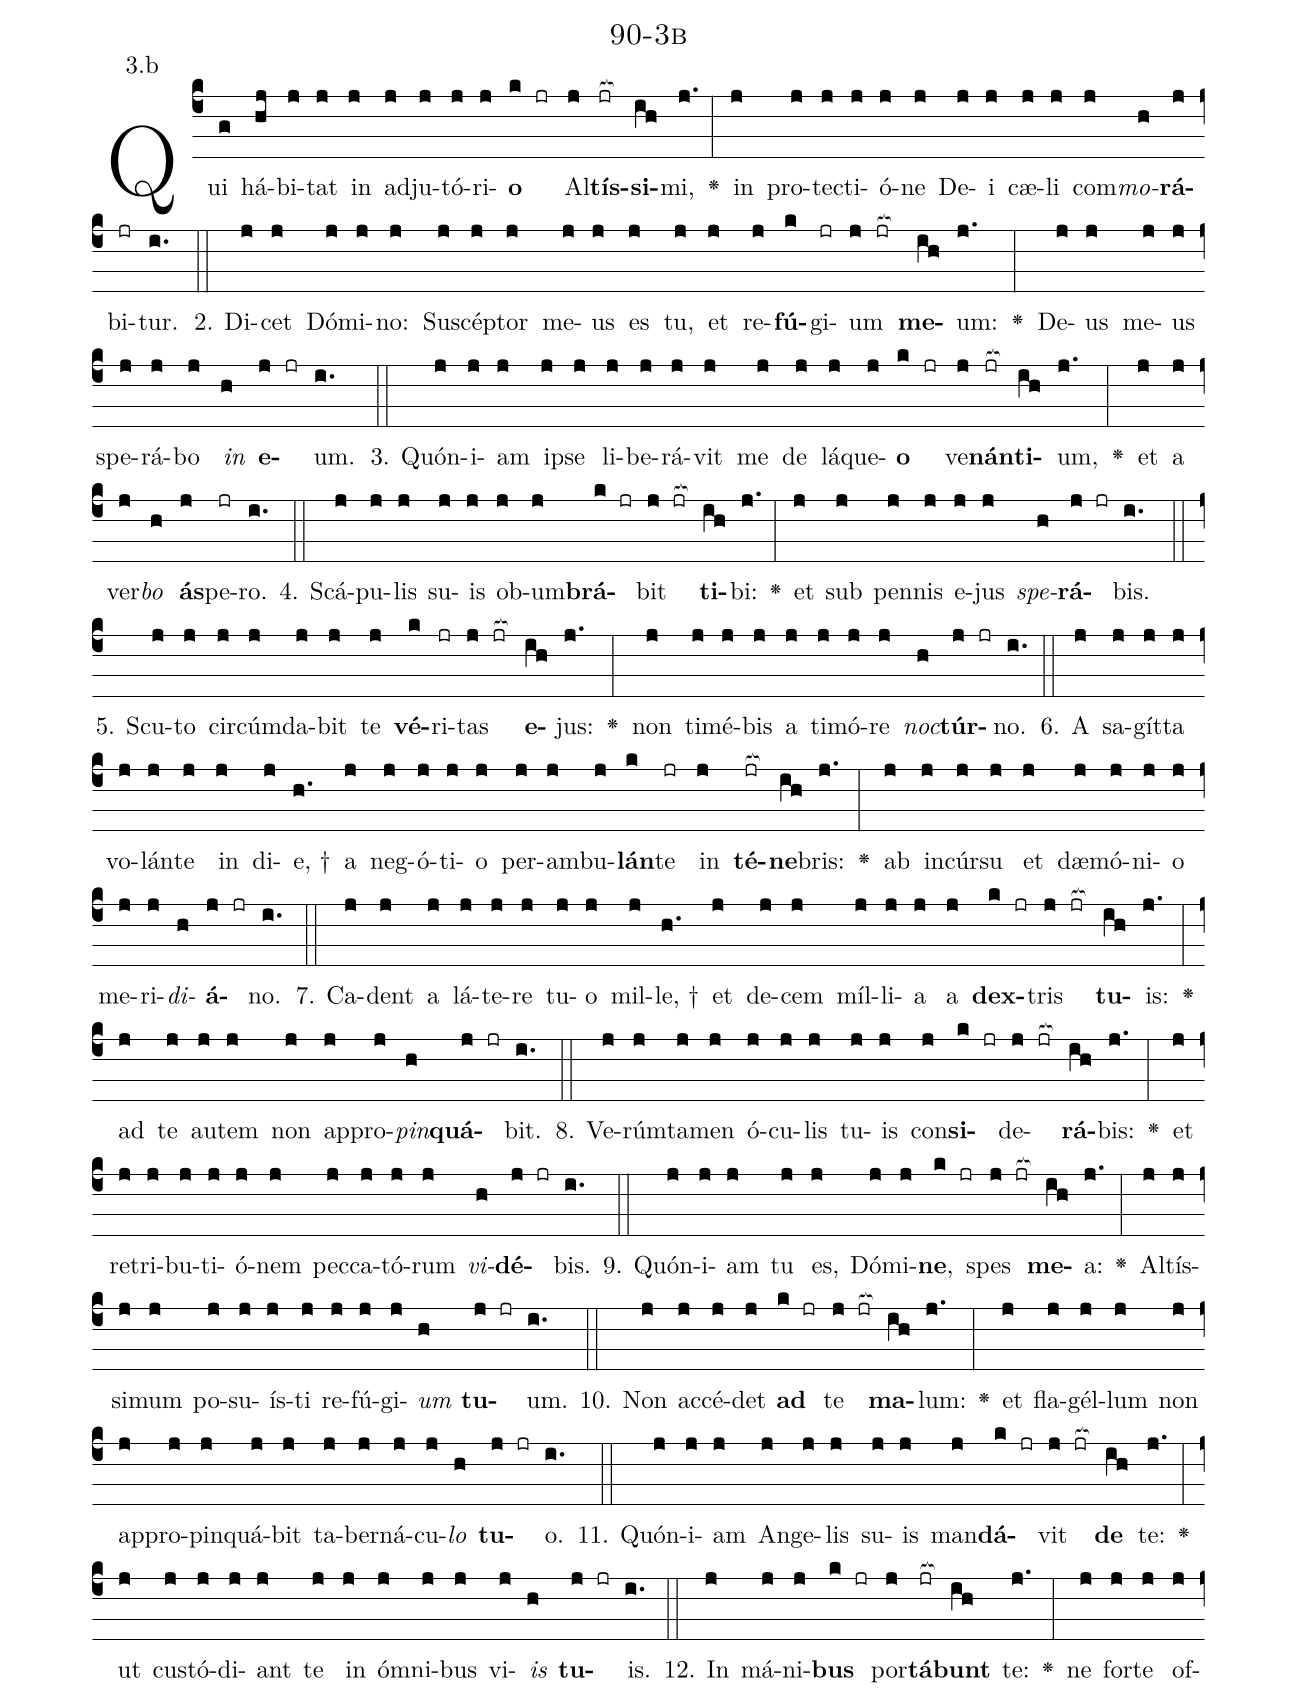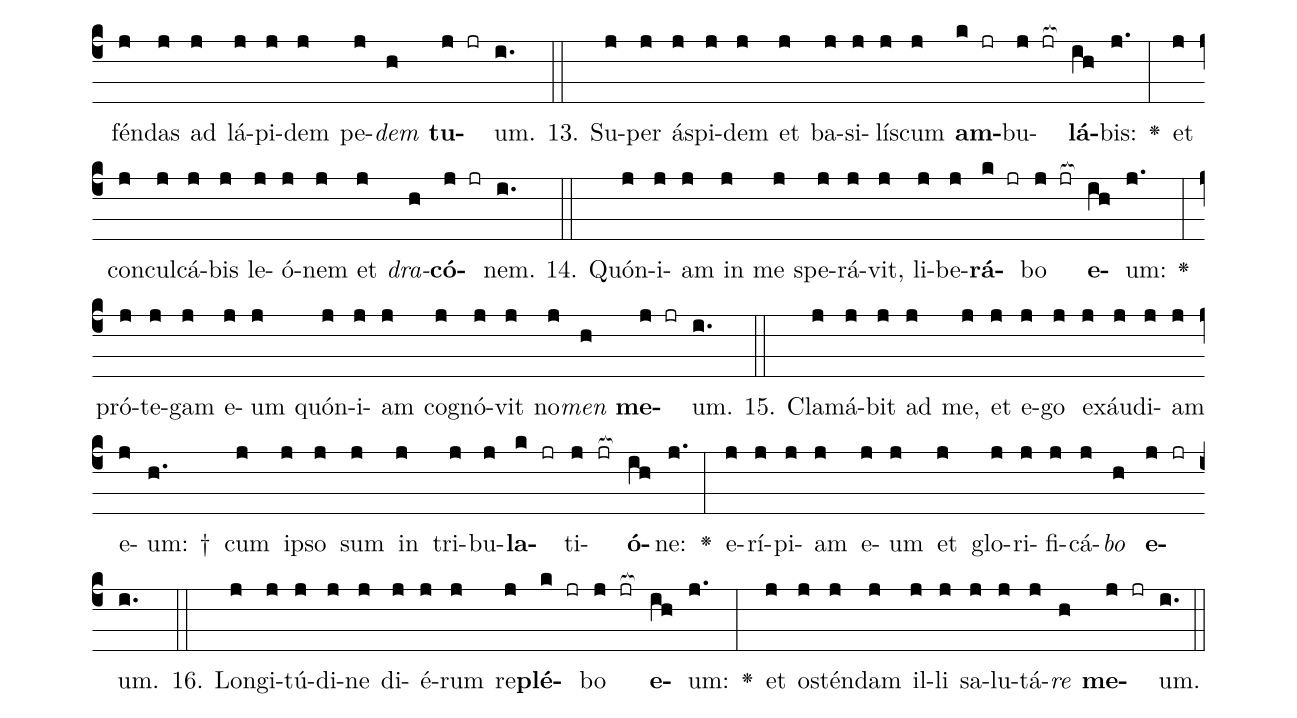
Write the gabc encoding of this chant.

name: 90-3b;
annotation: 3.b;
%%
(c4)Qui(g) há(hj)bi(j)tat(j) in(j) ad(j)ju(j)tó(j)ri(j)<b>o</b>(k jr) Al(j)<b>tís</b>(jr[ocb:1{])<b>si</b>(ih[ocb:0}])mi,(j.) <v>\greheightstar</v>(:) in(j) pro(j)tec(j)ti(j)ó(j)ne(j) De(j)i(j) cæ(j)li(j) com(j)<i>mo</i>(h)<b>rá</b>(j)bi(jr)tur.(i.) (::)
2. Di(j)cet(j) Dó(j)mi(j)no:(j) Su(j)scép(j)tor(j) me(j)us(j) es(j) tu,(j) et(j) re(j)<b>fú</b>(k)gi(jr)um(j jr[ocb:1{]) <b>me</b>(ih[ocb:0}])um:(j.) <v>\greheightstar</v>(:) De(j)us(j) me(j)us(j) spe(j)rá(j)bo(j) <i>in</i>(h) <b>e</b>(j jr)um.(i.) (::)
3. Quón(j)i(j)am(j) ip(j)se(j) li(j)be(j)rá(j)vit(j) me(j) de(j) lá(j)que(j)<b>o</b>(k jr) ve(j)<b>nán</b>(jr[ocb:1{])<b>ti</b>(ih[ocb:0}])um,(j.) <v>\greheightstar</v>(:) et(j) a(j) ver(j)<i>bo</i>(h) <b>ás</b>(j)pe(jr)ro.(i.) (::)
4. Scá(j)pu(j)lis(j) su(j)is(j) ob(j)um(j)<b>brá</b>(k jr)bit(j jr[ocb:1{]) <b>ti</b>(ih[ocb:0}])bi:(j.) <v>\greheightstar</v>(:) et(j) sub(j) pen(j)nis(j) e(j)jus(j) <i>spe</i>(h)<b>rá</b>(j jr)bis.(i.) (::)
5. Scu(j)to(j) cir(j)cúm(j)da(j)bit(j) te(j) <b>vé</b>(k)ri(jr)tas(j jr[ocb:1{]) <b>e</b>(ih[ocb:0}])jus:(j.) <v>\greheightstar</v>(:) non(j) ti(j)mé(j)bis(j) a(j) ti(j)mó(j)re(j) <i>noc</i>(h)<b>túr</b>(j jr)no.(i.) (::)
6. A(j) sa(j)gít(j)ta(j) vo(j)lán(j)te(j) in(j) di(j)e, †(h.) a(j) neg(j)ó(j)ti(j)o(j) per(j)am(j)bu(j)<b>lán</b>(k)te(jr) in(j) <b>té</b>(jr[ocb:1{])<b>ne</b>(ih[ocb:0}])bris:(j.) <v>\greheightstar</v>(:) ab(j) in(j)cúr(j)su(j) et(j) dæ(j)mó(j)ni(j)o(j) me(j)ri(j)<i>di</i>(h)<b>á</b>(j jr)no.(i.) (::)
7. Ca(j)dent(j) a(j) lá(j)te(j)re(j) tu(j)o(j) mil(j)le, †(h.) et(j) de(j)cem(j) míl(j)li(j)a(j) a(j) <b>dex</b>(k jr)tris(j jr[ocb:1{]) <b>tu</b>(ih[ocb:0}])is:(j.) <v>\greheightstar</v>(:) ad(j) te(j) au(j)tem(j) non(j) ap(j)pro(j)<i>pin</i>(h)<b>quá</b>(j jr)bit.(i.) (::)
8. Ve(j)rúm(j)ta(j)men(j) ó(j)cu(j)lis(j) tu(j)is(j) con(j)<b>si</b>(k jr)de(j jr[ocb:1{])<b>rá</b>(ih[ocb:0}])bis:(j.) <v>\greheightstar</v>(:) et(j) re(j)tri(j)bu(j)ti(j)ó(j)nem(j) pec(j)ca(j)tó(j)rum(j) <i>vi</i>(h)<b>dé</b>(j jr)bis.(i.) (::)
9. Quón(j)i(j)am(j) tu(j) es,(j) Dó(j)mi(j)<b>ne</b>,(k jr) spes(j jr[ocb:1{]) <b>me</b>(ih[ocb:0}])a:(j.) <v>\greheightstar</v>(:) Al(j)tís(j)si(j)mum(j) po(j)su(j)ís(j)ti(j) re(j)fú(j)gi(j)<i>um</i>(h) <b>tu</b>(j jr)um.(i.) (::)
10. Non(j) ac(j)cé(j)det(j) <b>ad</b>(k jr) te(j jr[ocb:1{]) <b>ma</b>(ih[ocb:0}])lum:(j.) <v>\greheightstar</v>(:) et(j) fla(j)gél(j)lum(j) non(j) ap(j)pro(j)pin(j)quá(j)bit(j) ta(j)ber(j)ná(j)cu(j)<i>lo</i>(h) <b>tu</b>(j jr)o.(i.) (::)
11. Quón(j)i(j)am(j) An(j)ge(j)lis(j) su(j)is(j) man(j)<b>dá</b>(k jr)vit(j jr[ocb:1{]) <b>de</b>(ih[ocb:0}]) te:(j.) <v>\greheightstar</v>(:) ut(j) cus(j)tó(j)di(j)ant(j) te(j) in(j) óm(j)ni(j)bus(j) vi(j)<i>is</i>(h) <b>tu</b>(j jr)is.(i.) (::)
12. In(j) má(j)ni(j)<b>bus</b>(k jr) por(j)<b>tá</b>(jr[ocb:1{])<b>bunt</b>(ih[ocb:0}]) te:(j.) <v>\greheightstar</v>(:) ne(j) for(j)te(j) of(j)fén(j)das(j) ad(j) lá(j)pi(j)dem(j) pe(j)<i>dem</i>(h) <b>tu</b>(j jr)um.(i.) (::)
13. Su(j)per(j) ás(j)pi(j)dem(j) et(j) ba(j)si(j)lís(j)cum(j) <b>am</b>(k jr)bu(j jr[ocb:1{])<b>lá</b>(ih[ocb:0}])bis:(j.) <v>\greheightstar</v>(:) et(j) con(j)cul(j)cá(j)bis(j) le(j)ó(j)nem(j) et(j) <i>dra</i>(h)<b>có</b>(j jr)nem.(i.) (::)
14. Quón(j)i(j)am(j) in(j) me(j) spe(j)rá(j)vit,(j) li(j)be(j)<b>rá</b>(k jr)bo(j jr[ocb:1{]) <b>e</b>(ih[ocb:0}])um:(j.) <v>\greheightstar</v>(:) pró(j)te(j)gam(j) e(j)um(j) quón(j)i(j)am(j) co(j)gnó(j)vit(j) no(j)<i>men</i>(h) <b>me</b>(j jr)um.(i.) (::)
15. Cla(j)má(j)bit(j) ad(j) me,(j) et(j) e(j)go(j) ex(j)áu(j)di(j)am(j) e(j)um: †(h.) cum(j) ip(j)so(j) sum(j) in(j) tri(j)bu(j)<b>la</b>(k jr)ti(j jr[ocb:1{])<b>ó</b>(ih[ocb:0}])ne:(j.) <v>\greheightstar</v>(:) e(j)rí(j)pi(j)am(j) e(j)um(j) et(j) glo(j)ri(j)fi(j)cá(j)<i>bo</i>(h) <b>e</b>(j jr)um.(i.) (::)
16. Lon(j)gi(j)tú(j)di(j)ne(j) di(j)é(j)rum(j) re(j)<b>plé</b>(k jr)bo(j jr[ocb:1{]) <b>e</b>(ih[ocb:0}])um:(j.) <v>\greheightstar</v>(:) et(j) os(j)tén(j)dam(j) il(j)li(j) sa(j)lu(j)tá(j)<i>re</i>(h) <b>me</b>(j jr)um.(i.) (::)
